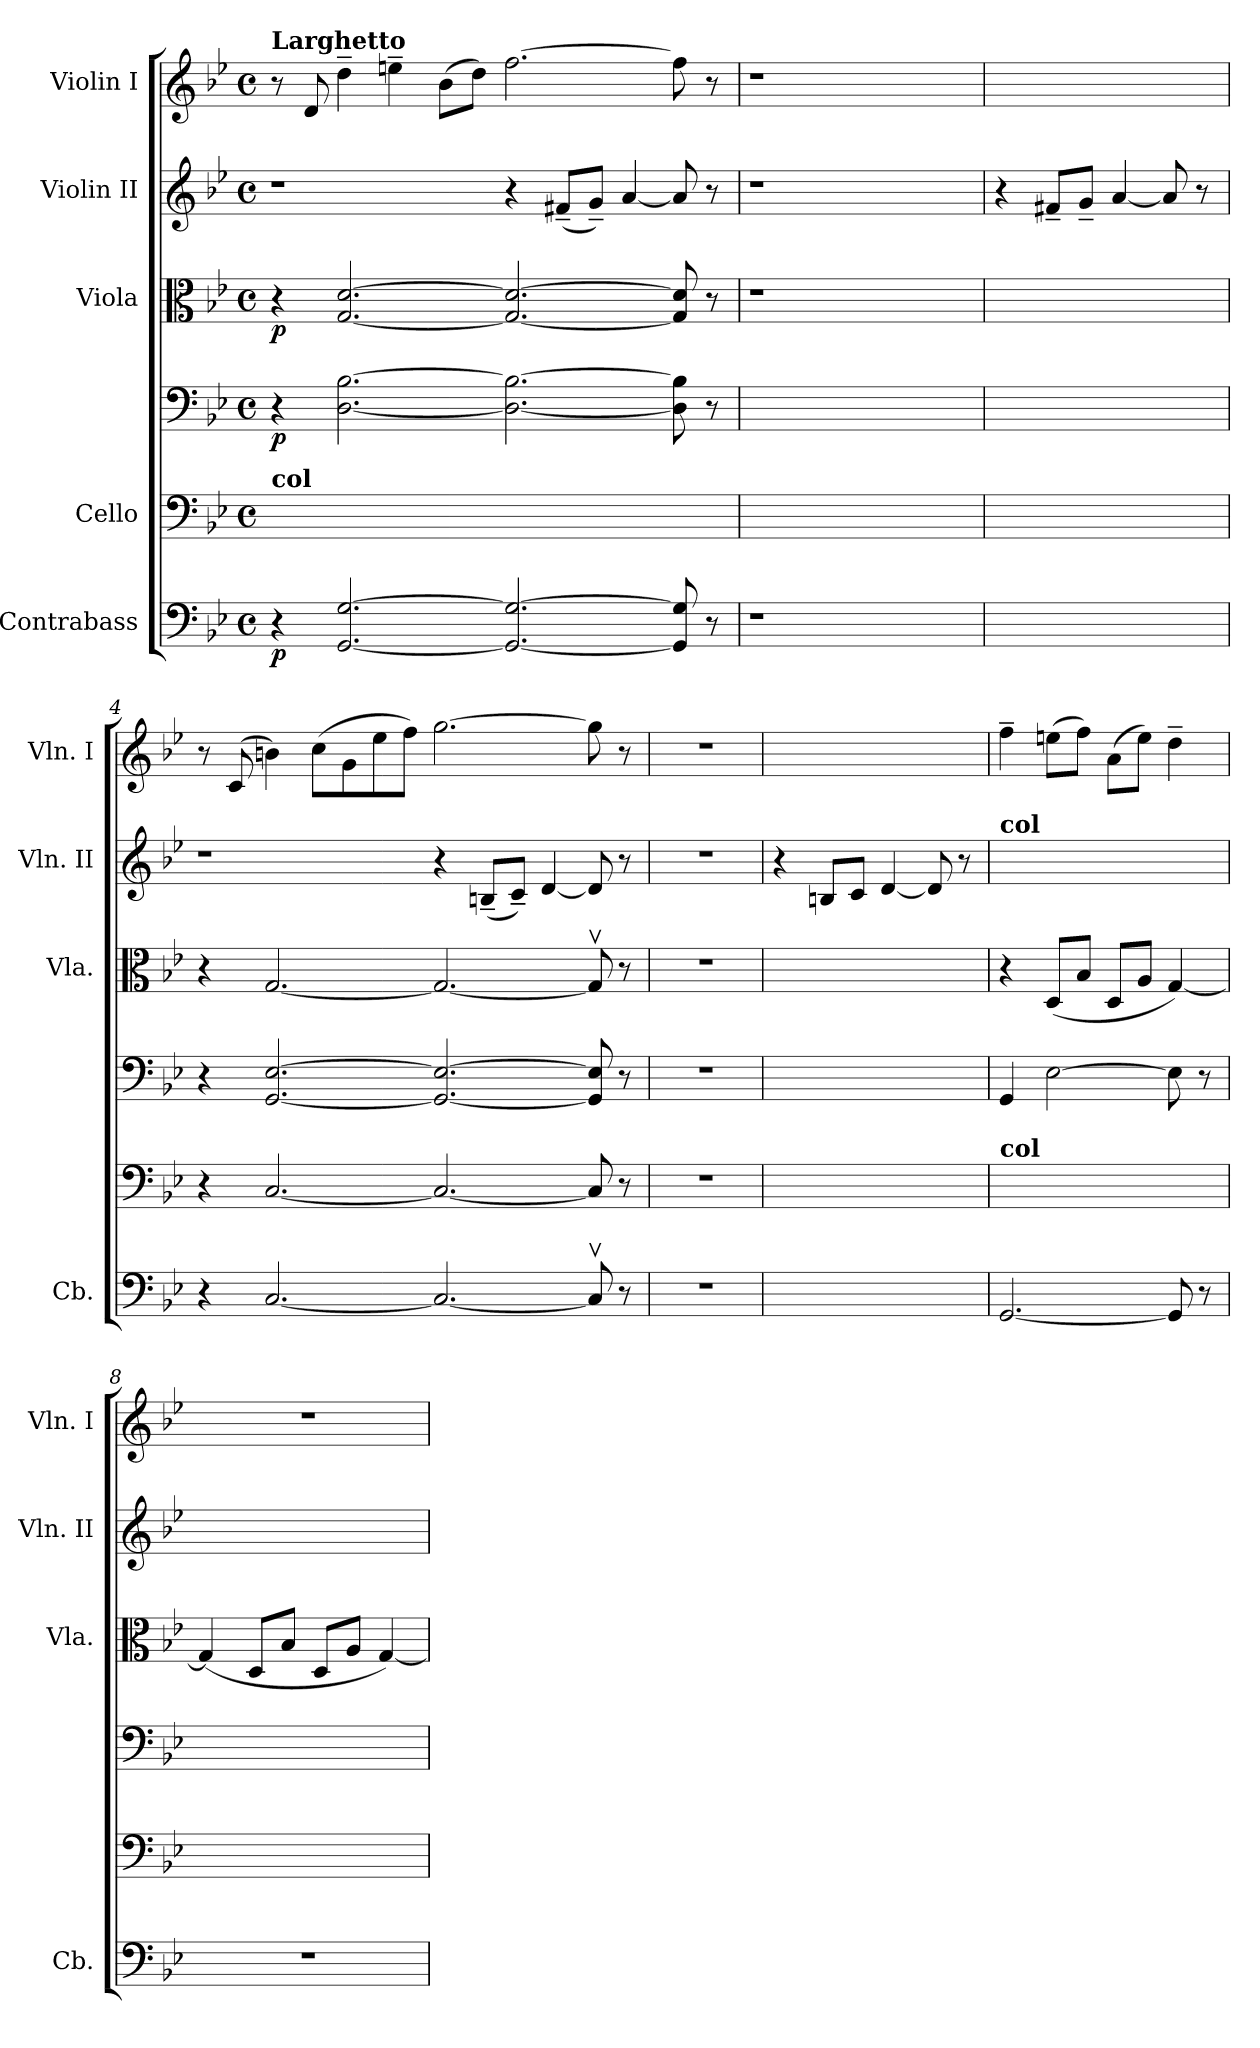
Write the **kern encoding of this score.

**kern	**dynam	**kern	**kern	**dynam	**kern	**dynam	**kern	**kern
*part5	*part5	*part4	*part4	*part4	*part3	*part3	*part2	*part1
*staff6	*staff6	*staff5	*staff4	*staff4/5	*staff3	*staff3	*staff2	*staff1
*I"Contrabass	*	*I"Cello	*	*	*I"Viola	*	*I"Violin II	*I"Violin I
*I'Cb.	*	*	*	*	*I'Vla.	*	*I'Vln. II	*I'Vln. I
*clefF4	*	*clefF4	*clefF4	*	*clefC3	*	*clefG2	*clefG2
*ITrd7c12	*	*	*	*	*	*	*	*
*k[b-e-]	*	*k[b-e-]	*k[b-e-]	*	*k[b-e-]	*	*k[b-e-]	*k[b-e-]
*M4/4	*	*M4/4	*M4/4	*	*M4/4	*	*M4/4	*M4/4
*met(c)	*	*met(c)	*met(c)	*	*met(c)	*	*met(c)	*met(c)
=1	=1	=1	=1	=1	=1	=1	=1	=1
!	!	!	!	!	!	!	!	!LO:TX:a:B:t=Larghetto
!	!	!LO:TX:a:B:t=col	!	!	!	!	!	!
!	!LO:DY:b	!	!	!LO:DY:b	!	!LO:DY:b	!	!
4r	p	1ryy	4r	p	4r	p	1r	8r
.	.	.	.	.	.	.	.	8d/
[2.GGG/ [2.GG/	.	.	[2.D\ [2.B-\	.	[2.G/ [2.d/	.	.	4dd~\
.	.	.	.	.	.	.	.	4een~\
.	.	.	.	.	.	.	.	(>8b-\L
.	.	.	.	.	.	.	.	8dd\J)
2.GGG/_ 2.GG/_	.	1ryy	2.D\_ 2.B-\_	.	2.G/_ 2.d/_	.	4r	[2.ff\
.	.	.	.	.	.	.	(>8f#X~/L	.
.	.	.	.	.	.	.	8g~/J)	.
.	.	.	.	.	.	.	[4a/	.
8GGG/] 8GG/]	.	.	8D\] 8B-\]	.	8G/] 8d/]	.	8a/]	8ff\]
8r	.	.	8r	.	8r	.	8r	8r
=2	=2	=2	=2	=2	=2	=2	=2	=2
1r	.	1ryy	0ryy	.	1r	.	1r	1r
1ryy	.	1ryy	.	.	1ryy	.	1ryy	1ryy
=3	=3	=3	=3	=3	=3	=3	=3	=3
1ryy	.	1ryy	1ryy	.	1ryy	.	4r	1ryy
.	.	.	.	.	.	.	8f#X~/L	.
.	.	.	.	.	.	.	8g~/J	.
.	.	.	.	.	.	.	[4a/	.
.	.	.	.	.	.	.	8a/]	.
.	.	.	.	.	.	.	8r	.
=4	=4	=4	=4	=4	=4	=4	=4	=4
4r	.	4r	4r	.	4r	.	1r	8r
.	.	.	.	.	.	.	.	(<8c/
[2.CC/	.	[2.C/	[2.GG/ [2.E-/	.	[2.G/	.	.	4bn\)
.	.	.	.	.	.	.	.	(>8cc\L
.	.	.	.	.	.	.	.	8g\
.	.	.	.	.	.	.	.	8ee-\
.	.	.	.	.	.	.	.	8ff\J)
2.CC/_	.	2.C/_	2.GG/_ 2.E-/_	.	2.G/_	.	4r	[2.gg\
.	.	.	.	.	.	.	(>8Bn~/L	.
.	.	.	.	.	.	.	8c~/J)	.
.	.	.	.	.	.	.	[4d/	.
8CCv/]	.	8C/]	8GG/] 8E-/]	.	8Gv/]	.	8d/]	8gg\]
8r	.	8r	8r	.	8r	.	8r	8r
=5	=5	=5	=5	=5	=5	=5	=5	=5
1r	.	1r	1r	.	1r	.	1r	1r
=6	=6	=6	=6	=6	=6	=6	=6	=6
1ryy	.	1ryy	1ryy	.	1ryy	.	4r	1ryy
.	.	.	.	.	.	.	8Bn/L	.
.	.	.	.	.	.	.	8c/J	.
.	.	.	.	.	.	.	[4d/	.
.	.	.	.	.	.	.	8d/]	.
.	.	.	.	.	.	.	8r	.
!!LO:LB:g=z
=7	=7	=7	=7	=7	=7	=7	=7	=7
!	!	!	!	!	!	!	!LO:TX:a:B:t=col	!
!	!	!LO:TX:a:B:t=col	!	!	!	!	!	!
[2.GGG/	.	1ryy	4GG/	.	4r	.	1ryy	4ff~\
.	.	.	[2E-\	.	(>8D/L	.	.	(>8een\L
.	.	.	.	.	8B-/J	.	.	8ff\J)
.	.	.	.	.	8D/L	.	.	(>8a\L
.	.	.	.	.	8A/J	.	.	8ee\J)
8GGG/]	.	.	8E-\]	.	[4G/)	.	.	4dd~\
8r	.	.	8r	.	.	.	.	.
=8	=8	=8	=8	=8	=8	=8	=8	=8
1r	.	1ryy	1ryy	.	(>4G/]	.	1ryy	1r
.	.	.	.	.	8D/L	.	.	.
.	.	.	.	.	8B-/J	.	.	.
.	.	.	.	.	8D/L	.	.	.
.	.	.	.	.	8A/J	.	.	.
.	.	.	.	.	[4G/)	.	.	.
=	=	=	=	=	=	=	=	=
*-	*-	*-	*-	*-	*-	*-	*-	*-
